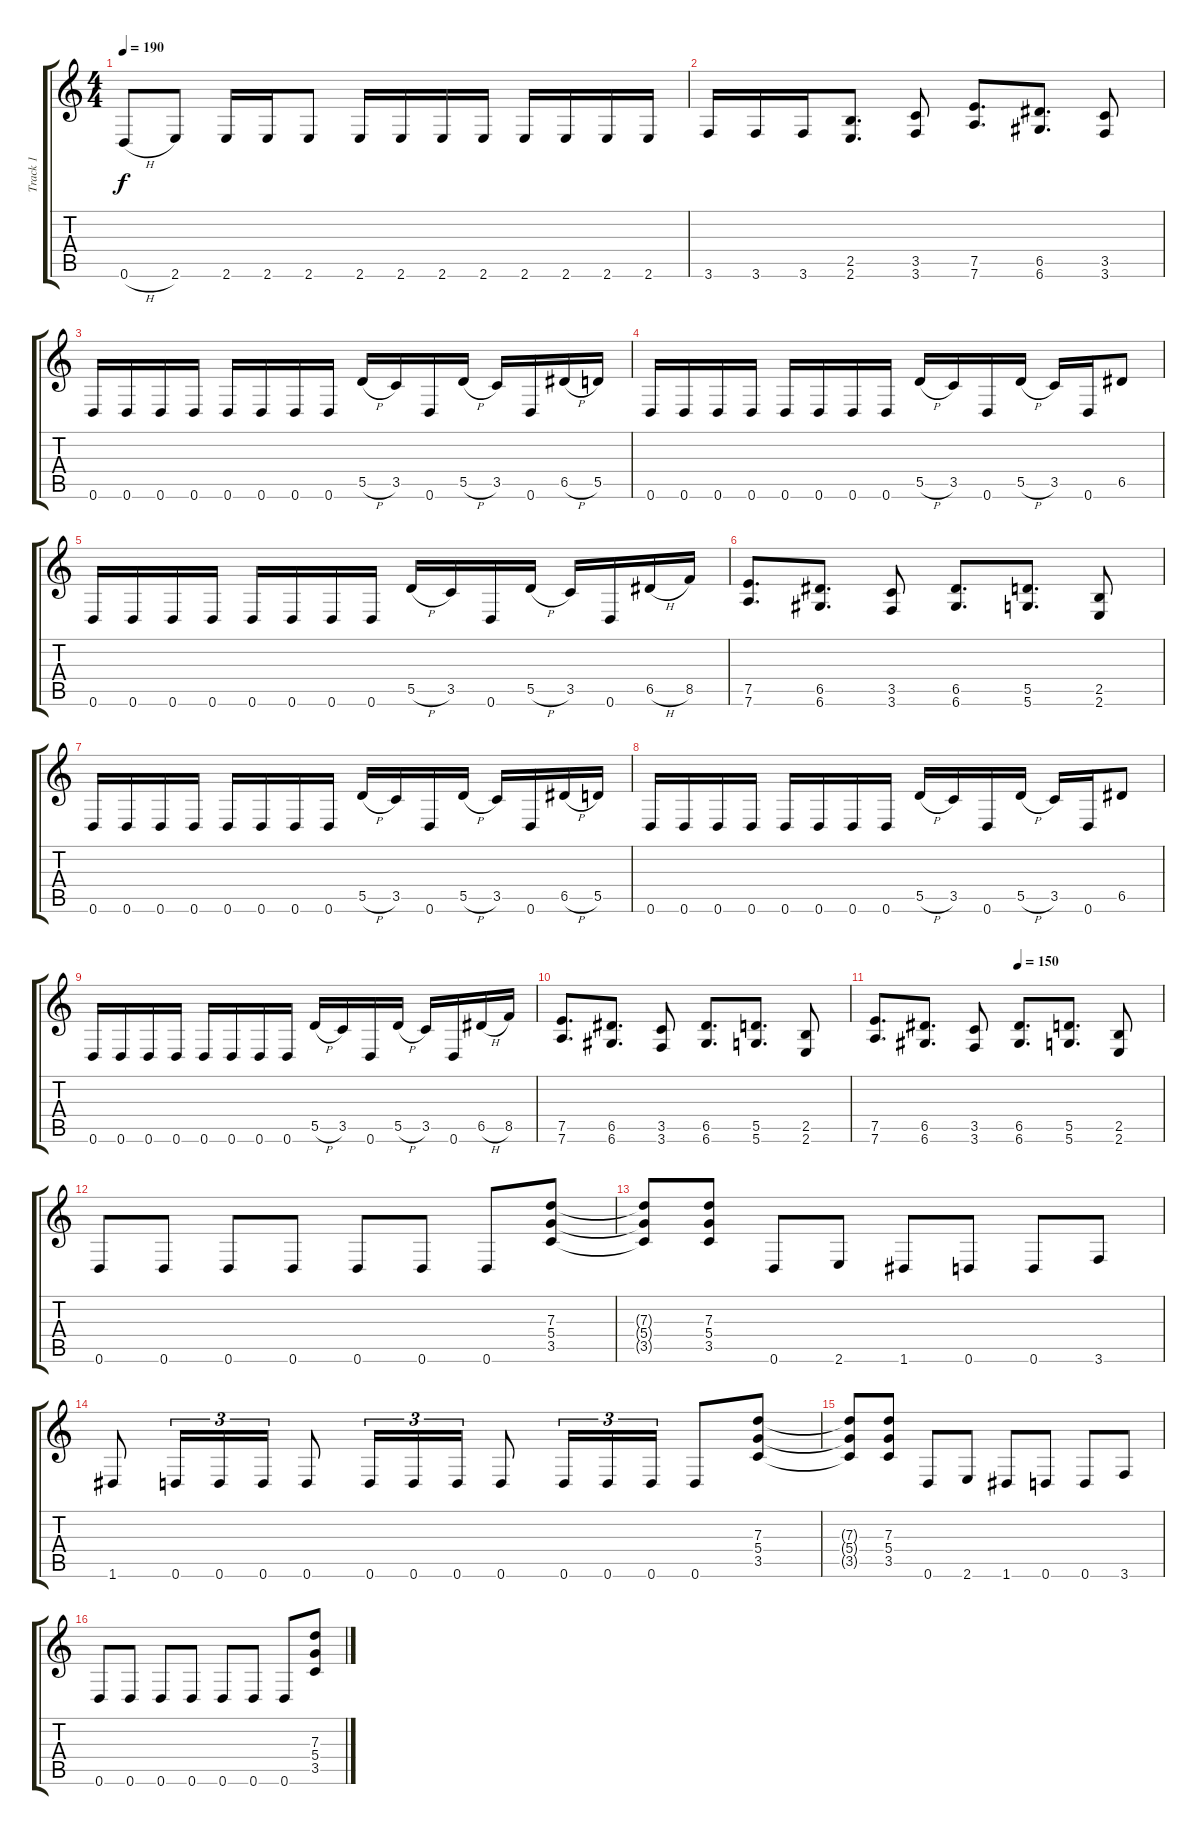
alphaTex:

\track ("Track 1" "Track 1") {instrument distortionguitar}
\staff {score tabs}
\tuning (E4 B3 G3 D3 A2 D2) {hide}
\ts (4 4)
\tempo 190
\clef g2
\ks c
0.6{h}.8{dy f} 2.6.8 2.6.16 2.6.16 2.6.8 2.6.16 2.6.16 2.6.16 2.6.16 2.6.16 2.6.16 2.6.16 2.6.16 |
3.6.16 3.6.16 3.6.16 (2.5 2.6).8{d} (3.5 3.6).8 (7.5 7.6).8{d} (6.5 6.6).8{d} (3.5 3.6).8 |
0.6.16 0.6.16 0.6.16 0.6.16 0.6.16 0.6.16 0.6.16 0.6.16 5.5{h}.16 3.5.16 0.6.16 5.5{h}.16 3.5.16 0.6.16 6.5{h}.16 5.5.16 |
0.6.16 0.6.16 0.6.16 0.6.16 0.6.16 0.6.16 0.6.16 0.6.16 5.5{h}.16 3.5.16 0.6.16 5.5{h}.16 3.5.16 0.6.16 6.5.8 |
0.6.16 0.6.16 0.6.16 0.6.16 0.6.16 0.6.16 0.6.16 0.6.16 5.5{h}.16 3.5.16 0.6.16 5.5{h}.16 3.5.16 0.6.16 6.5{h}.16 8.5.16 |
(7.5 7.6).8{d} (6.5 6.6).8{d} (3.5 3.6).8 (6.5 6.6).8{d} (5.5 5.6).8{d} (2.5 2.6).8 |
0.6.16 0.6.16 0.6.16 0.6.16 0.6.16 0.6.16 0.6.16 0.6.16 5.5{h}.16 3.5.16 0.6.16 5.5{h}.16 3.5.16 0.6.16 6.5{h}.16 5.5.16 |
0.6.16 0.6.16 0.6.16 0.6.16 0.6.16 0.6.16 0.6.16 0.6.16 5.5{h}.16 3.5.16 0.6.16 5.5{h}.16 3.5.16 0.6.16 6.5.8 |
0.6.16 0.6.16 0.6.16 0.6.16 0.6.16 0.6.16 0.6.16 0.6.16 5.5{h}.16 3.5.16 0.6.16 5.5{h}.16 3.5.16 0.6.16 6.5{h}.16 8.5.16 |
(7.5 7.6).8{d} (6.5 6.6).8{d} (3.5 3.6).8 (6.5 6.6).8{d} (5.5 5.6).8{d} (2.5 2.6).8 |
\tempo (150 0.5)
(7.5 7.6).8{d} (6.5 6.6).8{d} (3.5 3.6).8 (6.5 6.6).8{d} (5.5 5.6).8{d} (2.5 2.6).8 |
0.6.8 0.6.8 0.6.8 0.6.8 0.6.8 0.6.8 0.6.8 (7.3 5.4 3.5).8 |
(7.3{t} 5.4{t} 3.5{t}).8 (7.3 5.4 3.5).8 0.6.8 2.6.8 1.6.8 0.6.8 0.6.8 3.6.8 |
1.6.8 0.6.16{tu (3 2)} 0.6.16{tu (3 2)} 0.6.16{tu (3 2)} 0.6.8 0.6.16{tu (3 2)} 0.6.16{tu (3 2)} 0.6.16{tu (3 2)} 0.6.8 0.6.16{tu (3 2)} 0.6.16{tu (3 2)} 0.6.16{tu (3 2)} 0.6.8 (7.3 5.4 3.5).8 |
(7.3{t} 5.4{t} 3.5{t}).8 (7.3 5.4 3.5).8 0.6.8 2.6.8 1.6.8 0.6.8 0.6.8 3.6.8 |
0.6.8 0.6.8 0.6.8 0.6.8 0.6.8 0.6.8 0.6.8 (7.3 5.4 3.5).8
